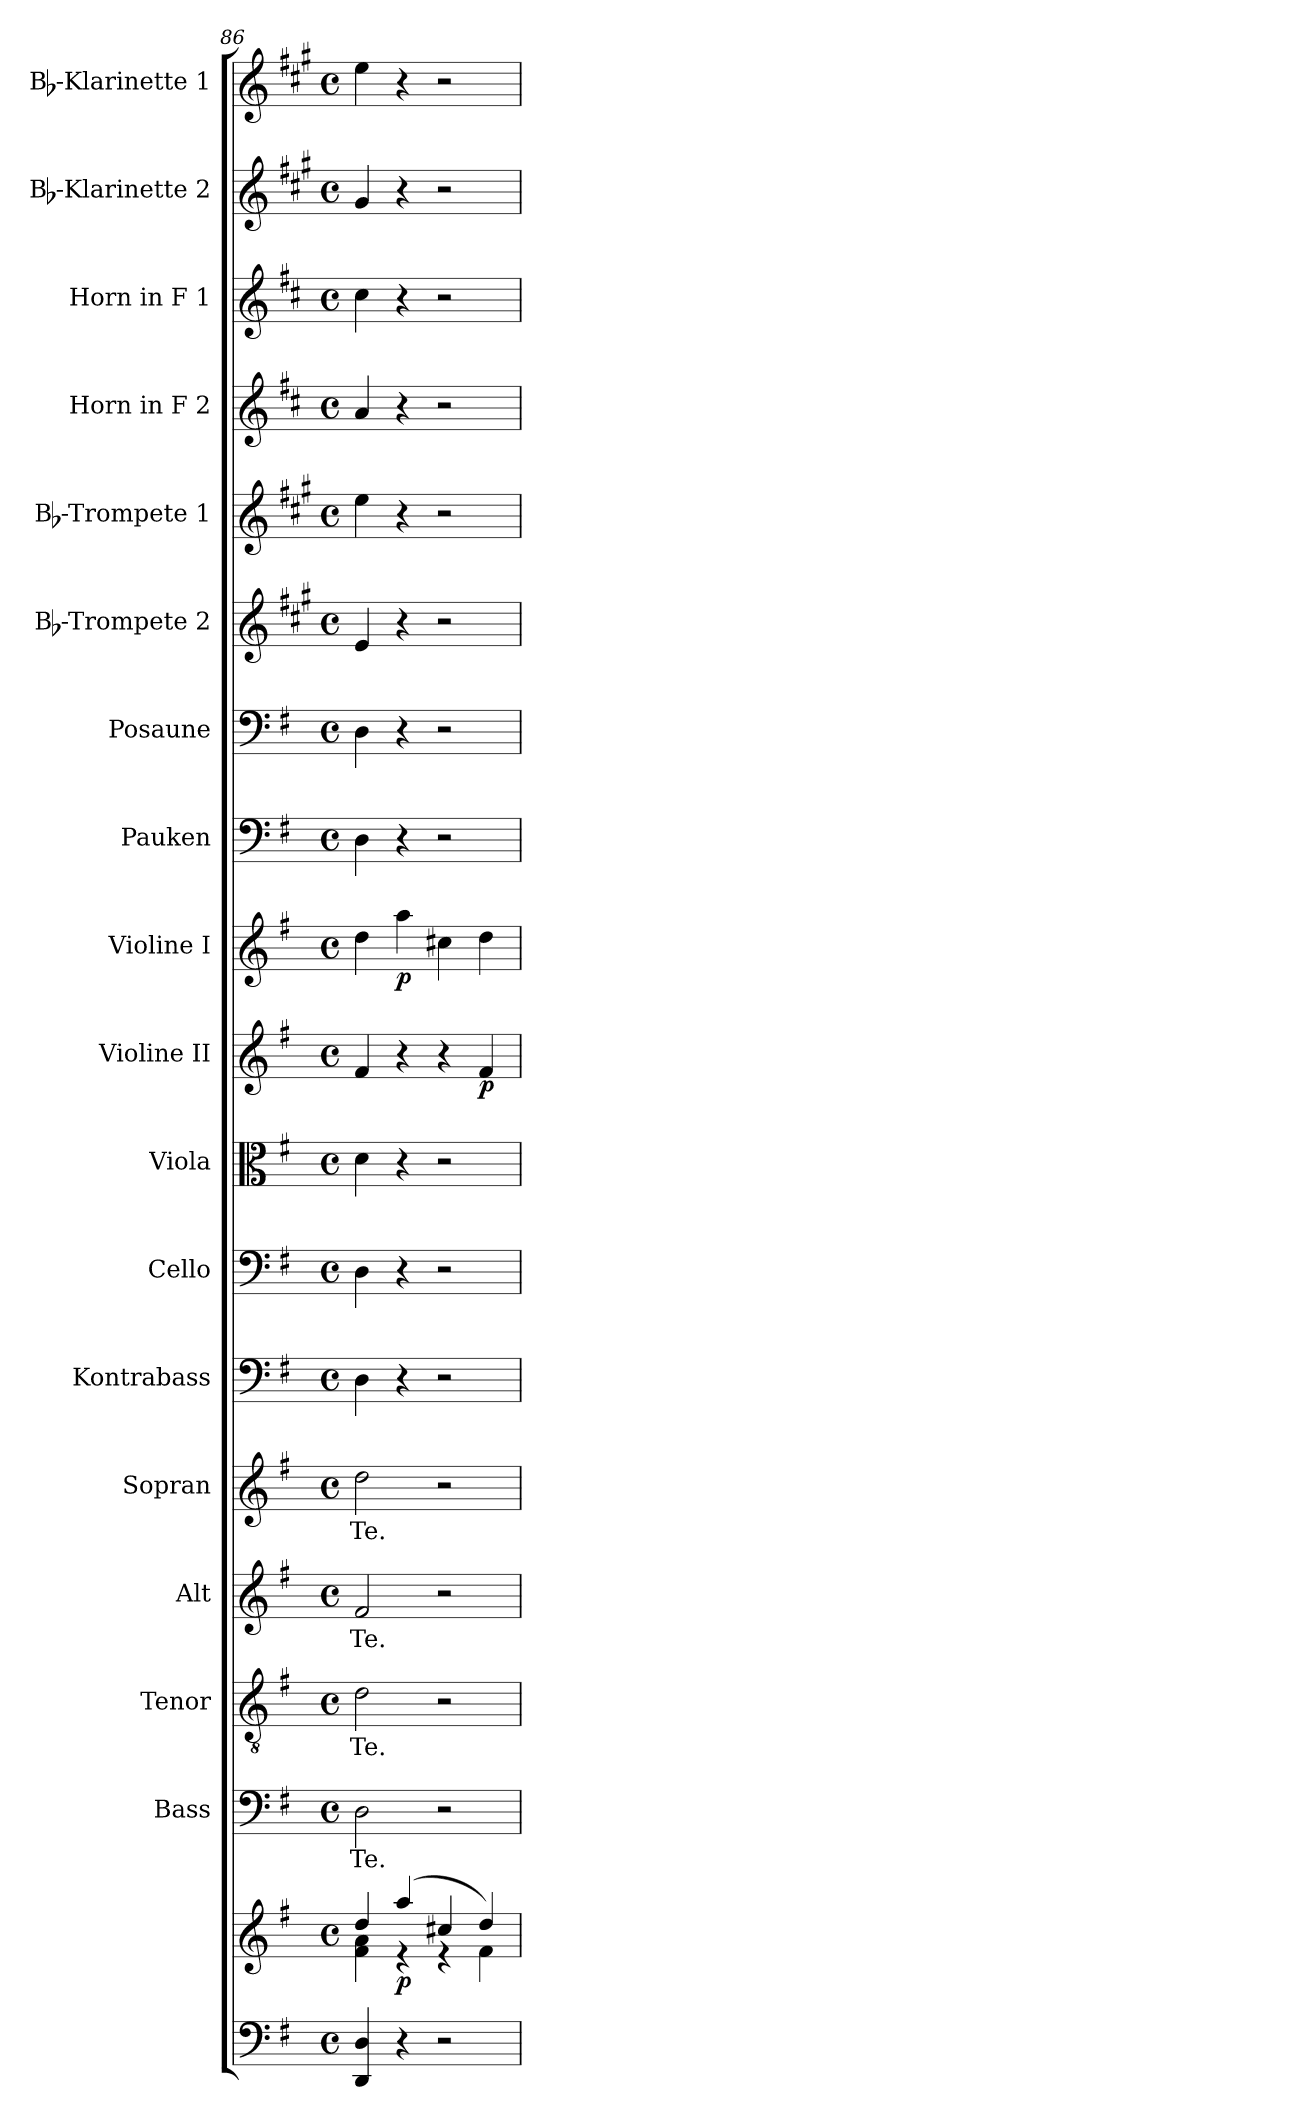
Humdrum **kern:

**kern	**kern	**dynam	**kern	**text	**kern	**text	**kern	**text	**kern	**text	**kern	**kern	**kern	**kern	**dynam	**kern	**dynam	**kern	**kern	**kern	**kern	**kern	**kern	**kern	**kern
*part18	*part18	*part18	*part17	*part17	*part16	*part16	*part15	*part15	*part14	*part14	*part13	*part12	*part11	*part10	*part10	*part9	*part9	*part8	*part7	*part6	*part5	*part4	*part3	*part2	*part1
*staff19	*staff18	*staff18/19	*staff17	*staff17	*staff16	*staff16	*staff15	*staff15	*staff14	*staff14	*staff13	*staff12	*staff11	*staff10	*staff10	*staff9	*staff9	*staff8	*staff7	*staff6	*staff5	*staff4	*staff3	*staff2	*staff1
*	*	*	*I"Bass	*	*I"Tenor	*	*I"Alt	*	*I"Sopran	*	*I"Kontrabass	*I"Cello	*I"Viola	*I"Violine II	*	*I"Violine I	*	*I"Pauken	*I"Posaune	*I"Bb-Trompete 2	*I"Bb-Trompete 1	*I"Horn in F 2	*I"Horn in F 1	*I"Bb-Klarinette 2	*I"Bb-Klarinette 1
*	*	*	*I'B.	*	*I'T.	*	*I'A.	*	*I'S.	*	*I'Kb.	*	*I'Vla.	*I'Vl. II	*	*I'Vl. I	*	*I'Pk.	*I'Pos.	*I'Bb Trp. 2	*I'Bb Trp. 1	*	*	*I'Bb Kl. 2	*I'Bb Kl. 1
*clefF4	*clefG2	*	*clefF4	*	*clefGv2	*	*clefG2	*	*clefG2	*	*clefF4	*clefF4	*clefC3	*clefG2	*	*clefG2	*	*clefF4	*clefF4	*clefG2	*clefG2	*clefG2	*clefG2	*clefG2	*clefG2
*	*	*	*	*	*	*	*	*	*	*	*ITrd7c12	*	*	*	*	*	*	*	*	*ITrd1c2	*ITrd1c2	*ITrd4c7	*ITrd4c7	*ITrd1c2	*ITrd1c2
*k[f#]	*k[f#]	*	*k[f#]	*	*k[f#]	*	*k[f#]	*	*k[f#]	*	*k[f#]	*k[f#]	*k[f#]	*k[f#]	*	*k[f#]	*	*k[f#]	*k[f#]	*k[f#]	*k[f#]	*k[f#]	*k[f#]	*k[f#]	*k[f#]
*G:	*G:	*	*G:	*	*G:	*	*G:	*	*G:	*	*G:	*G:	*G:	*G:	*	*G:	*	*G:	*G:	*G:	*G:	*G:	*G:	*G:	*G:
*M4/4	*M4/4	*	*M4/4	*	*M4/4	*	*M4/4	*	*M4/4	*	*M4/4	*M4/4	*M4/4	*M4/4	*	*M4/4	*	*M4/4	*M4/4	*M4/4	*M4/4	*M4/4	*M4/4	*M4/4	*M4/4
*met(c)	*met(c)	*	*met(c)	*	*met(c)	*	*met(c)	*	*met(c)	*	*met(c)	*met(c)	*met(c)	*met(c)	*	*met(c)	*	*met(c)	*met(c)	*met(c)	*met(c)	*met(c)	*met(c)	*met(c)	*met(c)
=86	=86	=86	=86	=86	=86	=86	=86	=86	=86	=86	=86	=86	=86	=86	=86	=86	=86	=86	=86	=86	=86	=86	=86	=86	=86
*	*^	*	*	*	*	*	*	*	*	*	*	*	*	*	*	*	*	*	*	*	*	*	*	*	*
!	!	!	!	!	!LO:LY:b	!	!LO:LY:b	!	!LO:LY:b	!	!LO:LY:b	!	!	!	!	!	!	!	!	!	!	!	!	!	!	!
4DD/ 4D/	4dd/	4f#\ 4a\	.	2D\	Te.	2d\	Te.	2f#/	Te.	2dd\	Te.	4DD\	4D\	4d\	4f#/	.	4dd\	.	4D\	4D\	4d/	4dd\	4d/	4f#\	4f#/	4dd\
!	!	!	!LO:DY:b	!	!	!	!	!	!	!	!	!	!	!	!	!	!	!LO:DY:b	!	!	!	!	!	!	!	!
4r	(4aa/	4re	p	.	.	.	.	.	.	.	.	4r	4r	4r	4r	.	4aa\	p	4r	4r	4r	4r	4r	4r	4r	4r
2r	4cc#X/	4re	.	2r	.	2r	.	2r	.	2r	.	2r	2r	2r	4r	.	4cc#X\	.	2r	2r	2r	2r	2r	2r	2r	2r
!	!	!	!	!	!	!	!	!	!	!	!	!	!	!	!	!LO:DY:b	!	!	!	!	!	!	!	!	!	!
.	4dd/)	4f#\	.	.	.	.	.	.	.	.	.	.	.	.	4f#/	p	4dd\	.	.	.	.	.	.	.	.	.
*	*v	*v	*	*	*	*	*	*	*	*	*	*	*	*	*	*	*	*	*	*	*	*	*	*	*	*
=	=	=	=	=	=	=	=	=	=	=	=	=	=	=	=	=	=	=	=	=	=	=	=	=	=
*-	*-	*-	*-	*-	*-	*-	*-	*-	*-	*-	*-	*-	*-	*-	*-	*-	*-	*-	*-	*-	*-	*-	*-	*-	*-
